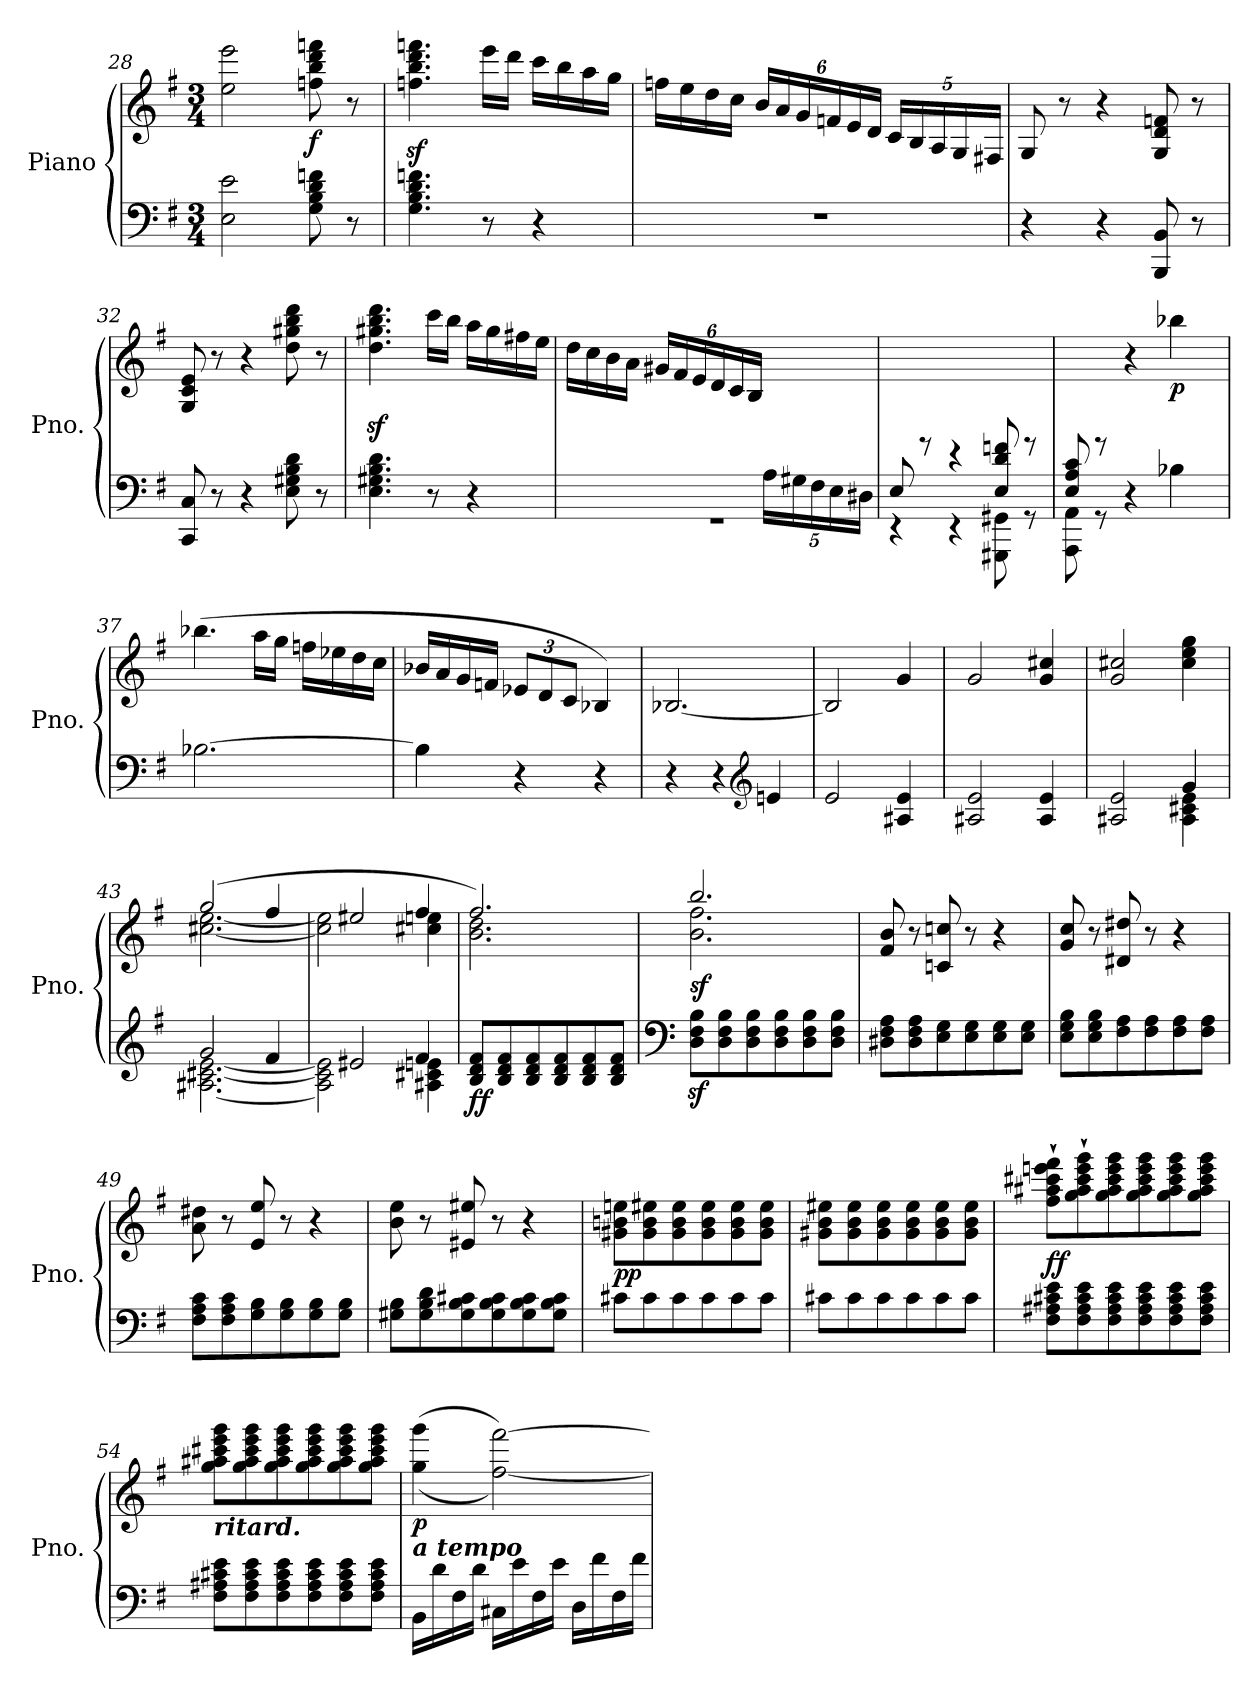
**kern	**kern	**dynam
*part1	*part1	*part1
*staff2	*staff1	*staff1/2
*I"Piano	*	*
*I'Pno.	*	*
*clefF4	*clefG2	*
*k[f#]	*k[f#]	*
*M3/4	*M3/4	*
=28	=28	=28
2E\ 2e\	2ee\ 2eee\	.
!	!	!LO:DY:b
8G\ 8B\ 8d\ 8fn\	8ffn\ 8bb\ 8ddd\ 8fffn\	f
8r	8r	.
=29	=29	=29
4.G\ 4.B\ 4.d\ 4.fn\	4.ffn\z< 4.bb\z< 4.ddd\z< 4.fffn\z<	.
8r	16eee\LL	.
.	16ddd\JJ	.
4r	16ccc\LL	.
.	16bb\	.
.	16aa\	.
.	16gg\JJ	.
=30	=30	=30
2.r	16ffn\LL	.
.	16ee\	.
.	16dd\	.
.	16cc\JJ	.
*	*Xbrackettup	*
.	24b/LL	.
.	24a/	.
.	24g/	.
.	24fn/	.
.	24e/	.
.	24d/JJ	.
.	20c/LL	.
.	20B/	.
.	20A/	.
.	20G/	.
.	20F#X/JJ	.
=31	=31	=31
4r	8G/	.
.	8r	.
4r	4r	.
8BBB/ 8BB/	8G/ 8d/ 8fn/	.
8r	8r	.
=32	=32	=32
8CC/ 8C/	8G/ 8c/ 8e/	.
8r	8r	.
4r	4r	.
8E\ 8G#X\ 8B\ 8d\	8dd\ 8gg#X\ 8bb\ 8ddd\	.
8r	8r	.
=33	=33	=33
4.E\ 4.G#X\ 4.B\ 4.d\	4.dd\z< 4.gg#X\z< 4.bb\z< 4.ddd\z<	.
8r	16ccc\LL	.
.	16bb\JJ	.
4r	16aa\LL	.
.	16gg#\	.
.	16ff#X\	.
.	16ee\JJ	.
=34	=34	=34
*^	*	*
2ryy	2.r	16dd\LL	.
.	.	16cc\	.
.	.	16b\	.
.	.	16a\JJ	.
.	.	24g#X/LL	.
.	.	24f#/	.
.	.	24e/	.
.	.	24d/	.
.	.	24c/	.
.	.	24B/JJ	.
*Xbrackettup	*	*	*
20A\LL	.	4ryy	.
20G#X\	.	.	.
20F#\	.	.	.
20E\	.	.	.
20D#X\JJ	.	.	.
=35	=35	=35	=35
8E/	4rEE	8ryy	.
4.ryy	.	8rGG	.
.	4rEE	4rEE	.
8E/ 8d/ 8fn/	8GGG#X\ 8GG#X\	8ryy	.
8ryy	8rGG	8rGG	.
=36	=36	=36	=36
8E/ 8A/ 8c/	8AAA\ 8AA\	8ryy	.
2ryy	8rGG	8rGG	.
.	4r	4r	.
!	!	!	!LO:DY:b
.	4B-X\	4bb-X\	p
8ryy	.	.	.
*v	*v	*	*
=37	=37	=37
[2.B-X\	(>4.bb-X\	.
.	16aa\LL	.
.	16gg\JJ	.
.	16ffn\LL	.
.	16ee-X\	.
.	16dd\	.
.	16cc\JJ	.
=38	=38	=38
4B-\]	16b-X/LL	.
.	16a/	.
.	16g/	.
.	16fn/JJ	.
4r	12e-X/L	.
.	12d/	.
.	12c/J	.
4r	4B-X/)	.
=39	=39	=39
4r	[2.B-X/	.
4r	.	.
*clefG2	*	*
4en/	.	.
=40	=40	=40
2e/	2B-/]	.
4A#X/ 4e/	4g/	.
=41	=41	=41
2A#X/ 2e/	2g/	.
4A#/ 4e/	4g/ 4cc#X/	.
=42	=42	=42
*^	*	*
2A#X/ 2e/	2ryy	2g/ 2cc#X/	.
4g/	4A#\ 4c#X\ 4e\	4cc#\ 4ee\ 4gg\	.
=43	=43	=43	=43
*	*	*^	*
!	!	!	!	!LO:DY:b
2g/	[2.A#X\ [2.c#X\ [2.e\	(>2gg/	[2.cc#X\ [2.ee\	other-dynamics
4f#/	.	4ff#/	.	.
=44	=44	=44	=44	=44
2e#X/	2A#\] 2c#\] 2e\]	2ee#X/	2cc#\] 2ee\]	.
4f#/	4A#X\ 4c#X\ 4en\	4ff#/	4cc#X\ 4een\	.
=45	=45	=45	=45	=45
!	!	!	!	!LO:DY:b=2
!	!	!	!	!LO:DY:n=1:b
*v	*v	*	*	*
8B/ 8d/ 8f#/L	2.ff#/)	2.b\ 2.dd\	f f
8B/ 8d/ 8f#/	.	.	.
8B/ 8d/ 8f#/	.	.	.
8B/ 8d/ 8f#/	.	.	.
8B/ 8d/ 8f#/	.	.	.
8B/ 8d/ 8f#/J	.	.	.
=46	=46	=46	=46
*clefF4	*	*	*
!	!	!	!LO:DY:b
8D\z< 8F#\z< 8B\z<L	2.bb/	2.b\ 2.ff#\	sf
8D\ 8F#\ 8B\	.	.	.
8D\ 8F#\ 8B\	.	.	.
8D\ 8F#\ 8B\	.	.	.
8D\ 8F#\ 8B\	.	.	.
8D\ 8F#\ 8B\J	.	.	.
*	*v	*v	*
=47	=47	=47
8D#X\ 8F#\ 8A\L	8f#/ 8b/	.
8D#\ 8F#\ 8A\	8r	.
8E\ 8G\	8cn/ 8ccn/	.
8E\ 8G\	8r	.
8E\ 8G\	4r	.
8E\ 8G\J	.	.
=48	=48	=48
8E\ 8G\ 8B\L	8g/ 8cc/	.
8E\ 8G\ 8B\	8r	.
8F#\ 8A\	8d#X/ 8dd#X/	.
8F#\ 8A\	8r	.
8F#\ 8A\	4r	.
8F#\ 8A\J	.	.
=49	=49	=49
8F#\ 8A\ 8c\L	8a\ 8dd#X\	.
8F#\ 8A\ 8c\	8r	.
8G\ 8B\	8e/ 8ee/	.
8G\ 8B\	8r	.
8G\ 8B\	4r	.
8G\ 8B\J	.	.
=50	=50	=50
8G#X\ 8B\L	8b\ 8ee\	.
8G#\ 8B\ 8d\	8r	.
8G#\ 8B\ 8c#X\	8e#X/ 8ee#X/	.
8G#\ 8B\ 8c#\	8r	.
8G#\ 8B\ 8c#\	4r	.
8G#\ 8B\ 8c#\J	.	.
=51	=51	=51
!	!	!LO:DY:b
8c#X\L	8g#X\ 8bn\ 8een\L	pp
8c#\	8g#\ 8b\ 8ee#X\	.
8c#\	8g#\ 8b\ 8ee#\	.
8c#\	8g#\ 8b\ 8ee#\	.
8c#\	8g#\ 8b\ 8ee#\	.
8c#\J	8g#\ 8b\ 8ee#\J	.
=52	=52	=52
!	!	!LO:DY:b
8c#X\L	8g#X\ 8b\ 8ee#X\L	other-dynamics
8c#\	8g#\ 8b\ 8ee#\	.
8c#\	8g#\ 8b\ 8ee#\	.
8c#\	8g#\ 8b\ 8ee#\	.
8c#\	8g#\ 8b\ 8ee#\	.
8c#\J	8g#\ 8b\ 8ee#\J	.
=53	=53	=53
!	!	!LO:DY:a=2
8F#\ 8A#X\ 8c#X\ 8e\L	8ff#\` 8aa#X\` 8ccc#X\` 8eeen\` 8fff#\`L	ff
8F#\ 8A#\ 8c#\ 8e\	8gg\` 8aa#\` 8ccc#\` 8eee\` 8ggg\`	.
8F#\ 8A#\ 8c#\ 8e\	8gg\ 8aa#\ 8ccc#\ 8eee\ 8ggg\	.
8F#\ 8A#\ 8c#\ 8e\	8gg\ 8aa#\ 8ccc#\ 8eee\ 8ggg\	.
8F#\ 8A#\ 8c#\ 8e\	8gg\ 8aa#\ 8ccc#\ 8eee\ 8ggg\	.
8F#\ 8A#\ 8c#\ 8e\J	8gg\ 8aa#\ 8ccc#\ 8eee\ 8ggg\J	.
=54	=54	=54
!	!LO:TX:b:Bi:t=ritard.	!
!	!	!LO:DY:b
8F#\ 8A#X\ 8c#X\ 8e\L	8gg\ 8aa#X\ 8ccc#X\ 8eee\ 8ggg\L	other-dynamics
8F#\ 8A#\ 8c#\ 8e\	8gg\ 8aa#\ 8ccc#\ 8eee\ 8ggg\	.
8F#\ 8A#\ 8c#\ 8e\	8gg\ 8aa#\ 8ccc#\ 8eee\ 8ggg\	.
8F#\ 8A#\ 8c#\ 8e\	8gg\ 8aa#\ 8ccc#\ 8eee\ 8ggg\	.
8F#\ 8A#\ 8c#\ 8e\	8gg\ 8aa#\ 8ccc#\ 8eee\ 8ggg\	.
8F#\ 8A#\ 8c#\ 8e\J	8gg\ 8aa#\ 8ccc#\ 8eee\ 8ggg\J	.
=55	=55	=55
!	!LO:TX:b:Bi:t=a tempo	!
!	!	!LO:DY:b
16BB\LL	(>(>4gg\ 4ggg\	p
16d\	.	.
16F#\	.	.
16d\JJ	.	.
16C#X\LL	[2ff#\ [2fff#\))	.
16e\	.	.
16F#\	.	.
16e\JJ	.	.
16D\LL	.	.
16f#\	.	.
16F#\	.	.
16f#\JJ	.	.
=	=	=
*-	*-	*-
